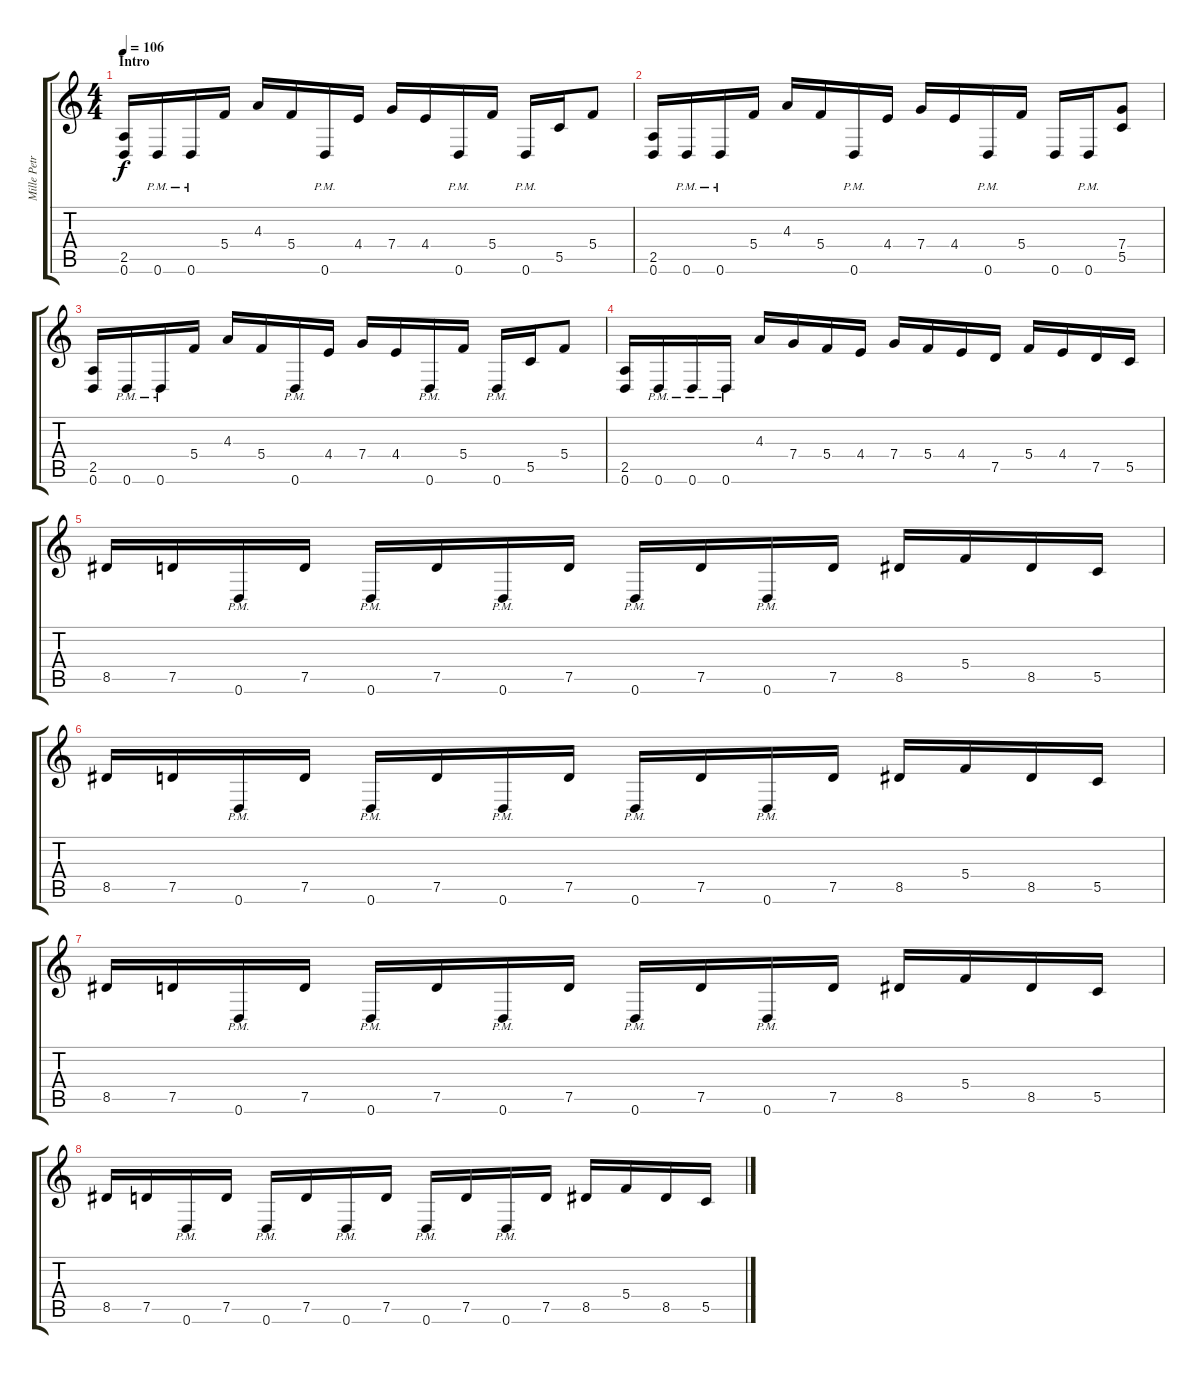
\track ("Mille Petrozza" "Mille Petr") {instrument distortionguitar}
\staff {score tabs}
\tuning (D4 A3 F3 C3 G2 D2) {hide}
\ts (4 4)
\section ("" "Intro")
\tempo 106
\clef g2
\ks c
(2.5 0.6).16{dy f instrument distortionguitar} 0.6{pm}.16 0.6{pm}.16 5.4.16 4.3.16 5.4.16 0.6{pm}.16 4.4.16 7.4.16 4.4.16 0.6{pm}.16 5.4.16 0.6{pm}.16 5.5.16 5.4.8 |
(2.5 0.6).16 0.6{pm}.16 0.6{pm}.16 5.4.16 4.3.16 5.4.16 0.6{pm}.16 4.4.16 7.4.16 4.4.16 0.6{pm}.16 5.4.16 0.6.16 0.6{pm}.16 (7.4 5.5).8 |
(2.5 0.6).16 0.6{pm}.16 0.6{pm}.16 5.4.16 4.3.16 5.4.16 0.6{pm}.16 4.4.16 7.4.16 4.4.16 0.6{pm}.16 5.4.16 0.6{pm}.16 5.5.16 5.4.8 |
(2.5 0.6).16 0.6{pm}.16 0.6{pm}.16 0.6{pm}.16 4.3.16 7.4.16 5.4.16 4.4.16 7.4.16 5.4.16 4.4.16 7.5.16 5.4.16 4.4.16 7.5.16 5.5.16 |
8.5.16 7.5.16 0.6{pm}.16 7.5.16 0.6{pm}.16 7.5.16 0.6{pm}.16 7.5.16 0.6{pm}.16 7.5.16 0.6{pm}.16 7.5.16 8.5.16 5.4.16 8.5.16 5.5.16 |
8.5.16 7.5.16 0.6{pm}.16 7.5.16 0.6{pm}.16 7.5.16 0.6{pm}.16 7.5.16 0.6{pm}.16 7.5.16 0.6{pm}.16 7.5.16 8.5.16 5.4.16 8.5.16 5.5.16 |
8.5.16 7.5.16 0.6{pm}.16 7.5.16 0.6{pm}.16 7.5.16 0.6{pm}.16 7.5.16 0.6{pm}.16 7.5.16 0.6{pm}.16 7.5.16 8.5.16 5.4.16 8.5.16 5.5.16 |
8.5.16 7.5.16 0.6{pm}.16 7.5.16 0.6{pm}.16 7.5.16 0.6{pm}.16 7.5.16 0.6{pm}.16 7.5.16 0.6{pm}.16 7.5.16 8.5.16 5.4.16 8.5.16 5.5.16
